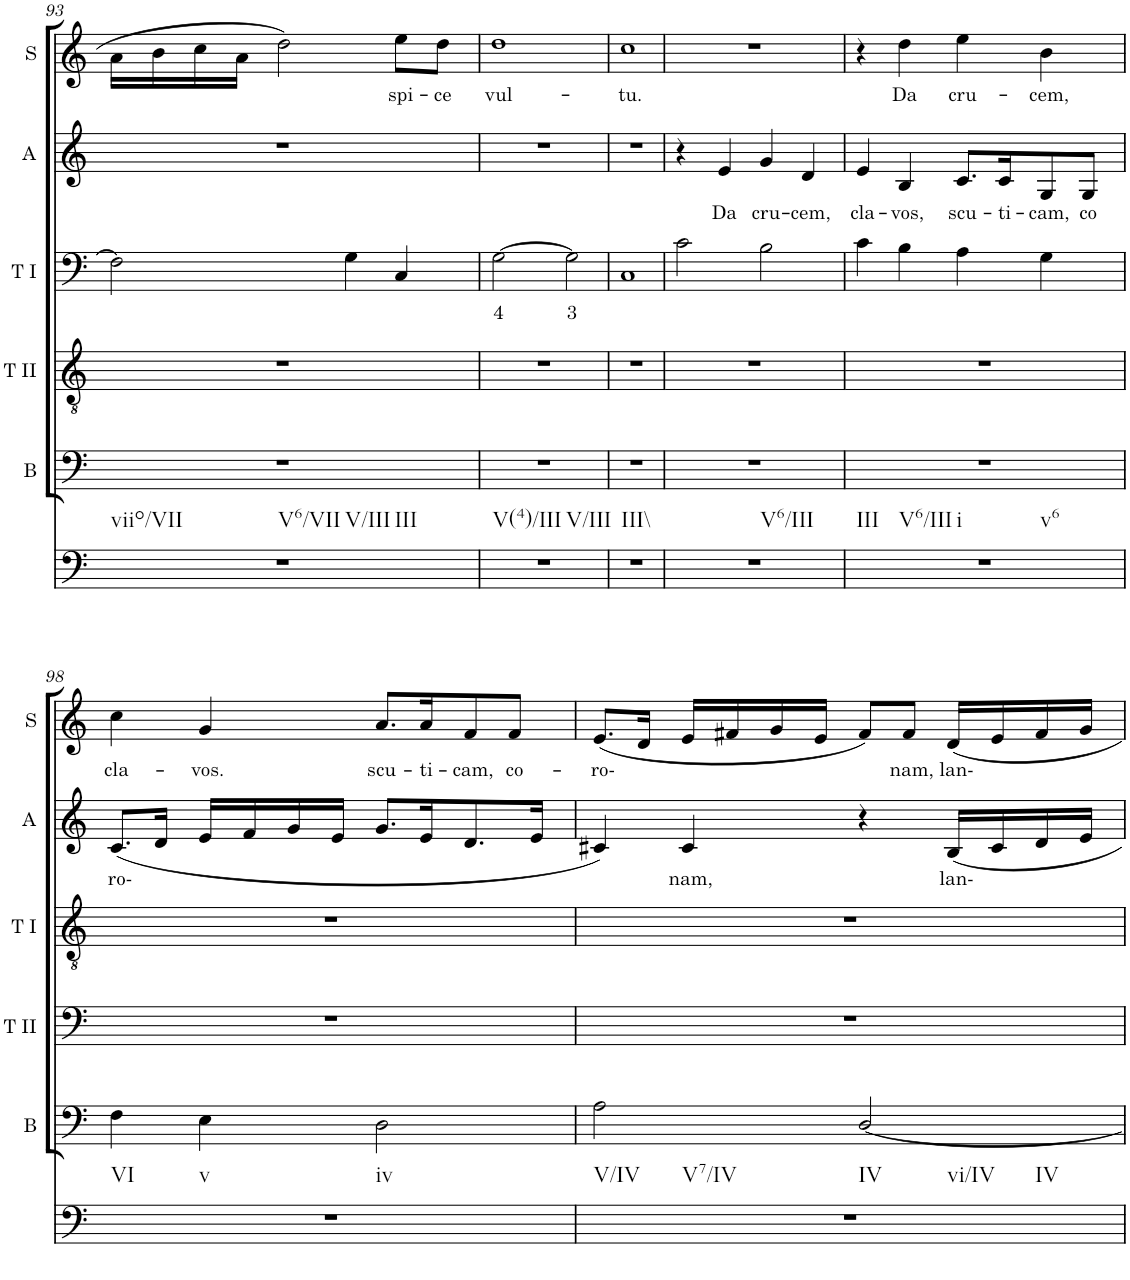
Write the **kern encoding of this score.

**kern	**kern	**kern	**kern	**text	**kern	**text	**kern	**text
*part6	*part5	*part4	*part3	*part3	*part2	*part2	*part1	*part1
*staff6	*staff5	*staff4	*staff3	*staff3	*staff2	*staff2	*staff1	*staff1
*I"Continuo	*I"Bass	*I"Tenor II	*I"Tenor I	*	*I"Alto	*	*I"Soprano	*
*	*I'B	*I'T II	*I'T I	*	*I'A	*	*I'S	*
!!LO:PB:g=z
*clefG2	*clefG2	*clefG2	*clefG2	*	*clefF4	*	*clefF4	*
*k[]	*k[]	*k[]	*k[]	*	*k[]	*	*k[]	*
*M2/2	*M2/2	*M2/2	*M2/2	*	*M2/2	*	*M2/2	*
*met(c|)	*met(c|)	*met(c|)	*met(c|)	*	*met(c|)	*	*met(c|)	*
=93	=93	=93	=93	=93	=93	=93	=93	=93
!LO:TX:b:t=viio/VII	!	!	!	!	!	!	!	!
!LO:TX:b:t=V6/VII	!	!	!	!	!	!	!	!
!LO:TX:b:t=V/III	!	!	!	!	!	!	!	!
!LO:TX:b:t=III	!	!	!	!	!	!	!	!
1r	1r	1r	2F#\]	.	1r	.	16a\LL	.
.	.	.	.	.	.	.	16b\	.
.	.	.	.	.	.	.	16cc\	.
.	.	.	.	.	.	.	16a\JJ	.
.	.	.	.	.	.	.	2dd\	.
.	.	.	4G\	.	.	.	.	.
!	!	!	!	!	!	!	!	!LO:LY:b
.	.	.	4C/	.	.	.	8ee\L	spi-
!	!	!	!	!	!	!	!	!LO:LY:b
.	.	.	.	.	.	.	8dd\J	ce
=94	=94	=94	=94	=94	=94	=94	=94	=94
!LO:TX:b:t=V(4)/III	!	!	!	!	!	!	!	!
!LO:TX:b:t=V/III	!	!	!	!	!	!	!	!
!	!	!	!	!LO:LY:b	!	!	!	!LO:LY:b
1r	1r	1r	[2G\	4	1r	.	1dd	vul-
!	!	!	!	!LO:LY:b	!	!	!	!
.	.	.	2G\]	3	.	.	.	.
=95	=95	=95	=95	=95	=95	=95	=95	=95
!LO:TX:b:t=III\\	!	!	!	!	!	!	!	!
!	!	!	!	!	!	!	!	!LO:LY:b
1r	1r	1r	1C	.	1r	.	1cc	tu.
=96	=96	=96	=96	=96	=96	=96	=96	=96
!LO:TX:b:t=V6/III	!	!	!	!	!	!	!	!
1r	1r	1r	2c\	.	4r	.	1r	.
!	!	!	!	!	!	!LO:LY:b	!	!
.	.	.	.	.	4e/	Da	.	.
!	!	!	!	!	!	!LO:LY:b	!	!
.	.	.	2B\	.	4g/	cru-	.	.
!	!	!	!	!	!	!LO:LY:b	!	!
.	.	.	.	.	4d/	cem,	.	.
=97	=97	=97	=97	=97	=97	=97	=97	=97
!LO:TX:b:t=III	!	!	!	!	!	!	!	!
!LO:TX:b:t=V6/III	!	!	!	!	!	!	!	!
!LO:TX:b:t=i	!	!	!	!	!	!	!	!
!LO:TX:b:t=v6	!	!	!	!	!	!	!	!
!	!	!	!	!	!	!LO:LY:b	!	!
1r	1r	1r	4c\	.	4e/	cla-	4r	.
!	!	!	!	!	!	!LO:LY:b	!	!LO:LY:b
.	.	.	4B\	.	4B/	vos,	4dd\	Da
!	!	!	!	!	!	!LO:LY:b	!	!LO:LY:b
.	.	.	4A\	.	8.c/L	scu-	4ee\	cru-
!	!	!	!	!	!	!LO:LY:b	!	!
.	.	.	.	.	16c/K	ti-	.	.
!	!	!	!	!	!	!LO:LY:b	!	!LO:LY:b
.	.	.	4G\	.	8G/	cam,	4b\	cem,
!	!	!	!	!	!	!LO:LY:b	!	!
.	.	.	.	.	8G/J	co	.	.
!!LO:LB:g=z
=98	=98	=98	=98	=98	=98	=98	=98	=98
!LO:TX:b:t=VI	!	!	!	!	!	!	!	!
!LO:TX:b:t=v	!	!	!	!	!	!	!	!
!LO:TX:b:t=iv	!	!	!	!	!	!	!	!
!	!	!	!	!	!	!LO:LY:b	!	!LO:LY:b
1r	4F\	1r	1r	.	(8.c/L	ro-	4cc\	cla-
.	.	.	.	.	16d/Jk	.	.	.
!	!	!	!	!	!	!	!	!LO:LY:b
.	4E\	.	.	.	16e/LL	.	4g/	vos.
.	.	.	.	.	16f/	.	.	.
.	.	.	.	.	16g/	.	.	.
.	.	.	.	.	16e/JJ	.	.	.
!	!	!	!	!	!	!	!	!LO:LY:b
.	2D\	.	.	.	8.g/L	.	8.a/L	scu-
!	!	!	!	!	!	!	!	!LO:LY:b
.	.	.	.	.	16e/K	.	16a/K	ti-
!	!	!	!	!	!	!	!	!LO:LY:b
.	.	.	.	.	8.d/	.	8f/	cam,
!	!	!	!	!	!	!	!	!LO:LY:b
.	.	.	.	.	.	.	8f/J	co-
.	.	.	.	.	16e/Jk	.	.	.
=99	=99	=99	=99	=99	=99	=99	=99	=99
!LO:TX:b:t=V/IV	!	!	!	!	!	!	!	!
!LO:TX:b:t=V7/IV	!	!	!	!	!	!	!	!
!LO:TX:b:t=IV	!	!	!	!	!	!	!	!
!LO:TX:b:t=vi/IV	!	!	!	!	!	!	!	!
!LO:TX:b:t=IV	!	!	!	!	!	!	!	!
!	!	!	!	!	!	!	!	!LO:LY:b
1r	2A\	1r	1r	.	4c#X/)	.	(8.e/L	ro-
.	.	.	.	.	.	.	16d/Jk	.
!	!	!	!	!	!	!LO:LY:b	!	!
.	.	.	.	.	4c#/	nam,	16e/LL	.
.	.	.	.	.	.	.	16f#X/	.
.	.	.	.	.	.	.	16g/	.
.	.	.	.	.	.	.	16e/JJ	.
.	[2D/	.	.	.	4r	.	8f#/L)	.
!	!	!	!	!	!	!	!	!LO:LY:b
.	.	.	.	.	.	.	8f#/J	nam,
!	!	!	!	!	!	!LO:LY:b	!	!LO:LY:b
.	.	.	.	.	16B/LL	lan-	16d/LL	lan-
.	.	.	.	.	16c#/	.	16e/	.
.	.	.	.	.	16d/	.	16f#/	.
.	.	.	.	.	16e/JJ	.	16g/JJ	.
=	=	=	=	=	=	=	=	=
*-	*-	*-	*-	*-	*-	*-	*-	*-
